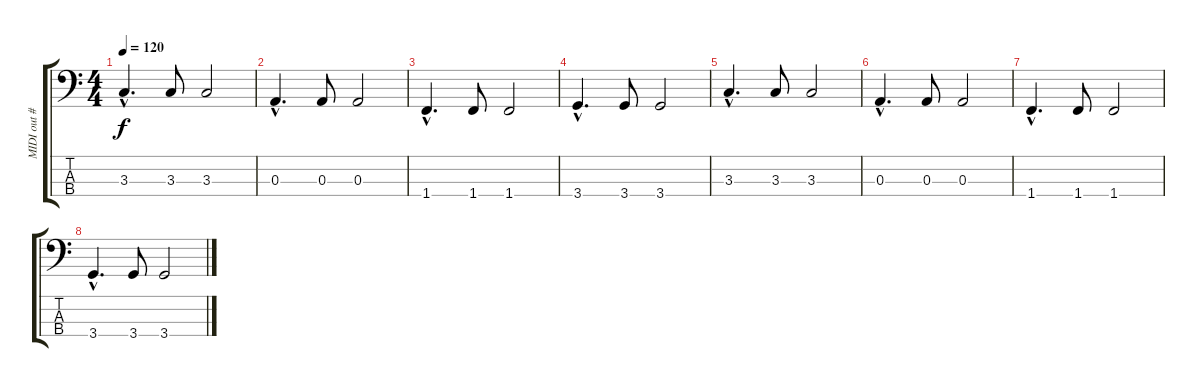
\track ("MIDI out #2" "MIDI out #") {instrument fretlessbass}
\staff {score tabs}
\tuning (G2 D2 A1 E1) {hide}
\ts (4 4)
\tempo 120
\clef f4
\ks c
3.3{hac}.4{d dy f} 3.3.8 3.3.2 |
0.3{hac}.4{d} 0.3.8 0.3.2 |
1.4{hac}.4{d} 1.4.8 1.4.2 |
3.4{hac}.4{d} 3.4.8 3.4.2 |
3.3{hac}.4{d} 3.3.8 3.3.2 |
0.3{hac}.4{d} 0.3.8 0.3.2 |
1.4{hac}.4{d} 1.4.8 1.4.2 |
3.4{hac}.4{d} 3.4.8 3.4.2
